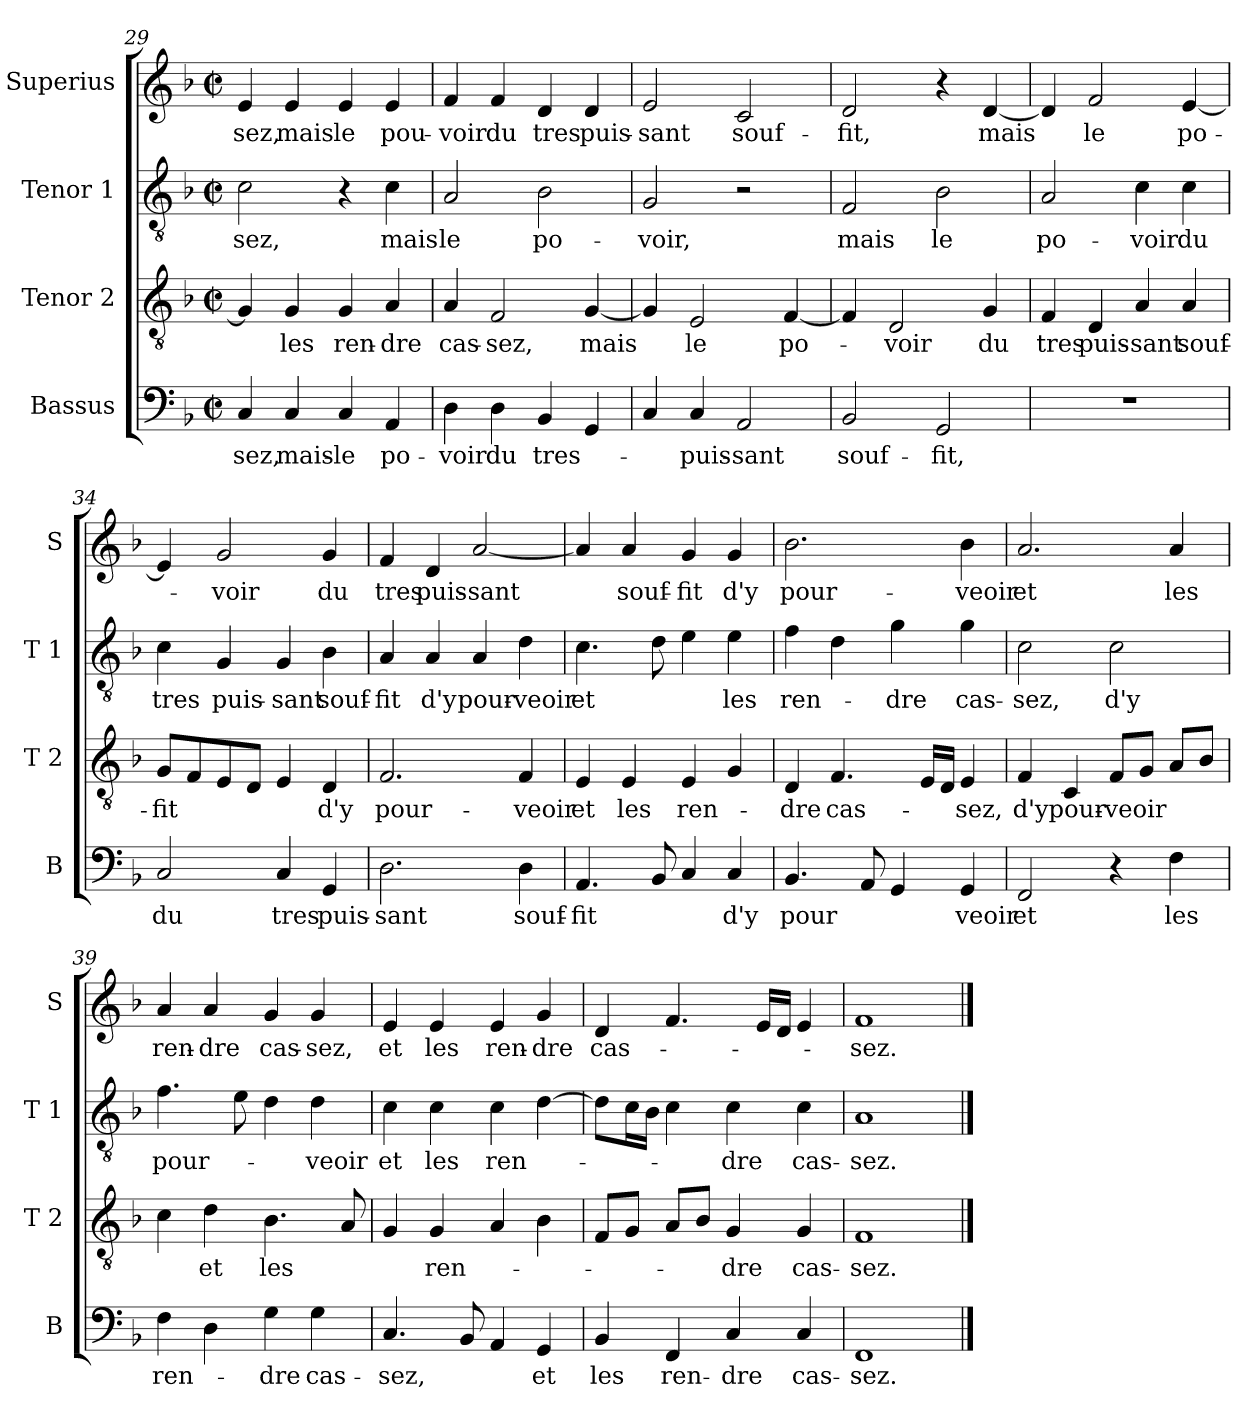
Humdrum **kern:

**kern	**text	**kern	**text	**kern	**text	**kern	**text
*part4	*part4	*part3	*part3	*part2	*part2	*part1	*part1
*staff4	*staff4	*staff3	*staff3	*staff2	*staff2	*staff1	*staff1
*I"Bassus	*	*I"Tenor 2	*	*I"Tenor 1	*	*I"Superius	*
*I'B	*	*I'T 2	*	*I'T 1	*	*I'S	*
*clefF4	*	*clefGv2	*	*clefGv2	*	*clefG2	*
*k[b-]	*	*k[b-]	*	*k[b-]	*	*k[b-]	*
*F:	*	*F:	*	*F:	*	*F:	*
*M2/2	*	*M2/2	*	*M2/2	*	*M2/2	*
*met(c|)	*	*met(c|)	*	*met(c|)	*	*met(c|)	*
=29	=29	=29	=29	=29	=29	=29	=29
4C/	-sez,	4G/]	.	2c\	-sez,	4e/	-sez,
4C/	mais-	4G/	les	.	.	4e/	mais
4C/	-le	4G/	ren-	4r	.	4e/	le
4AA/	po-	4A/	-dre	4c\	mais	4e/	pou-
=30	=30	=30	=30	=30	=30	=30	=30
4D\	-voir	4A/	cas-	2A/	le	4f/	-voir
4D\	du	2F/	-sez,	.	.	4f/	du
4BB-/	tres-	.	.	2B-\	po-	4d/	tres
4GG/	.	[4G/	mais	.	.	4d/	puis-
!!LO:PB:g=z
=31	=31	=31	=31	=31	=31	=31	=31
4C/	.	4G/]	.	2G/	-voir,	2e/	-sant
4C/	-puis-	2E/	le	.	.	.	.
2AA/	-sant	.	.	2r	.	2c/	souf-
.	.	[4F/	po-	.	.	.	.
=32	=32	=32	=32	=32	=32	=32	=32
2BB-/	souf-	4F/]	.	2F/	mais	2d/	-fit,
.	.	2D/	-voir	.	.	.	.
2GG/	-fit,	.	.	2B-\	le	4r	.
.	.	4G/	du	.	.	[4d/	mais
=33	=33	=33	=33	=33	=33	=33	=33
1r	.	4F/	tres	2A/	po-	4d/]	.
.	.	4D/	puis-	.	.	2f/	le
.	.	4A/	-sant	4c\	-voir	.	.
.	.	4A/	souf-	4c\	du	[4e/	po-
=34	=34	=34	=34	=34	=34	=34	=34
2C/	du	8G/L	-fit	4c\	tres	4e/]	.
.	.	8F/	.	.	.	.	.
.	.	8E/	.	4G/	puis-	2g/	-voir
.	.	8D/J	.	.	.	.	.
4C/	tres	4E/	.	4G/	-sant	.	.
4GG/	puis-	4D/	d'y	4B-\	souf-	4g/	du
!!LO:LB:g=z
=35	=35	=35	=35	=35	=35	=35	=35
2.D\	-sant	2.F/	pour-	4A/	-fit	4f/	tres
.	.	.	.	4A/	d'y	4d/	puis-
.	.	.	.	4A/	pour-	[2a/	-sant
4D\	souf-	4F/	-veoir	4d\	-veoir	.	.
=36	=36	=36	=36	=36	=36	=36	=36
4.AA/	-fit	4E/	et	4.c\	et	4a/]	.
.	.	4E/	les	.	.	4a/	souf-
8BB-/	.	.	.	8d\	.	.	.
4C/	.	4E/	ren-	4e\	.	4g/	-fit
4C/	d'y	4G/	.	4e\	les	4g/	d'y
=37	=37	=37	=37	=37	=37	=37	=37
4.BB-/	pour	4D/	-dre	4f\	ren-	2.b-\	pour-
.	.	4.F/	cas-	4d\	.	.	.
8AA/	.	.	.	.	.	.	.
4GG/	.	.	.	4g\	-dre	.	.
.	.	16E/LL	.	.	.	.	.
.	.	16D/JJ	.	.	.	.	.
4GG/	veoir	4E/	-sez,	4g\	cas-	4b-\	-veoir
=38	=38	=38	=38	=38	=38	=38	=38
2FF/	et	4F/	d'y	2c\	-sez,	2.a/	et
.	.	4C/	pour-	.	.	.	.
4r	.	8F/L	-veoir	2c\	d'y	.	.
.	.	8G/J	.	.	.	.	.
4F\	les	8A/L	.	.	.	4a/	les
.	.	8B-/J	.	.	.	.	.
!!LO:LB:g=z
=39	=39	=39	=39	=39	=39	=39	=39
4F\	ren-	4c\	.	4.f\	pour-	4a/	ren-
4D\	.	4d\	et	.	.	4a/	-dre
.	.	.	.	8e\	.	.	.
4G\	-dre	4.B-\	les	4d\	.	4g/	cas-
4G\	cas-	.	.	4d\	-veoir	4g/	-sez,
.	.	8A/	.	.	.	.	.
=40	=40	=40	=40	=40	=40	=40	=40
4.C/	-sez,	4G/	.	4c\	et	4e/	et
.	.	4G/	ren-	4c\	les	4e/	les
8BB-/	.	.	.	.	.	.	.
4AA/	.	4A/	.	4c\	ren-	4e/	ren-
4GG/	et	4B-\	.	[4d\	.	4g/	-dre
=41	=41	=41	=41	=41	=41	=41	=41
4BB-/	les	8F/L	.	8d\L]	.	4d/	cas-
.	.	8G/J	.	16c\L	.	.	.
.	.	.	.	16B-\JJ	.	.	.
4FF/	ren-	8A/L	.	4c\	.	4.f/	.
.	.	8B-/J	.	.	.	.	.
4C/	-dre	4G/	-dre	4c\	-dre	.	.
.	.	.	.	.	.	16e/LL	.
.	.	.	.	.	.	16d/JJ	.
4C/	cas-	4G/	cas-	4c\	cas-	4e/	.
=42	=42	=42	=42	=42	=42	=42	=42
1FF	-sez.	1F	-sez.	1A	-sez.	1f	-sez.
==	==	==	==	==	==	==	==
*-	*-	*-	*-	*-	*-	*-	*-
